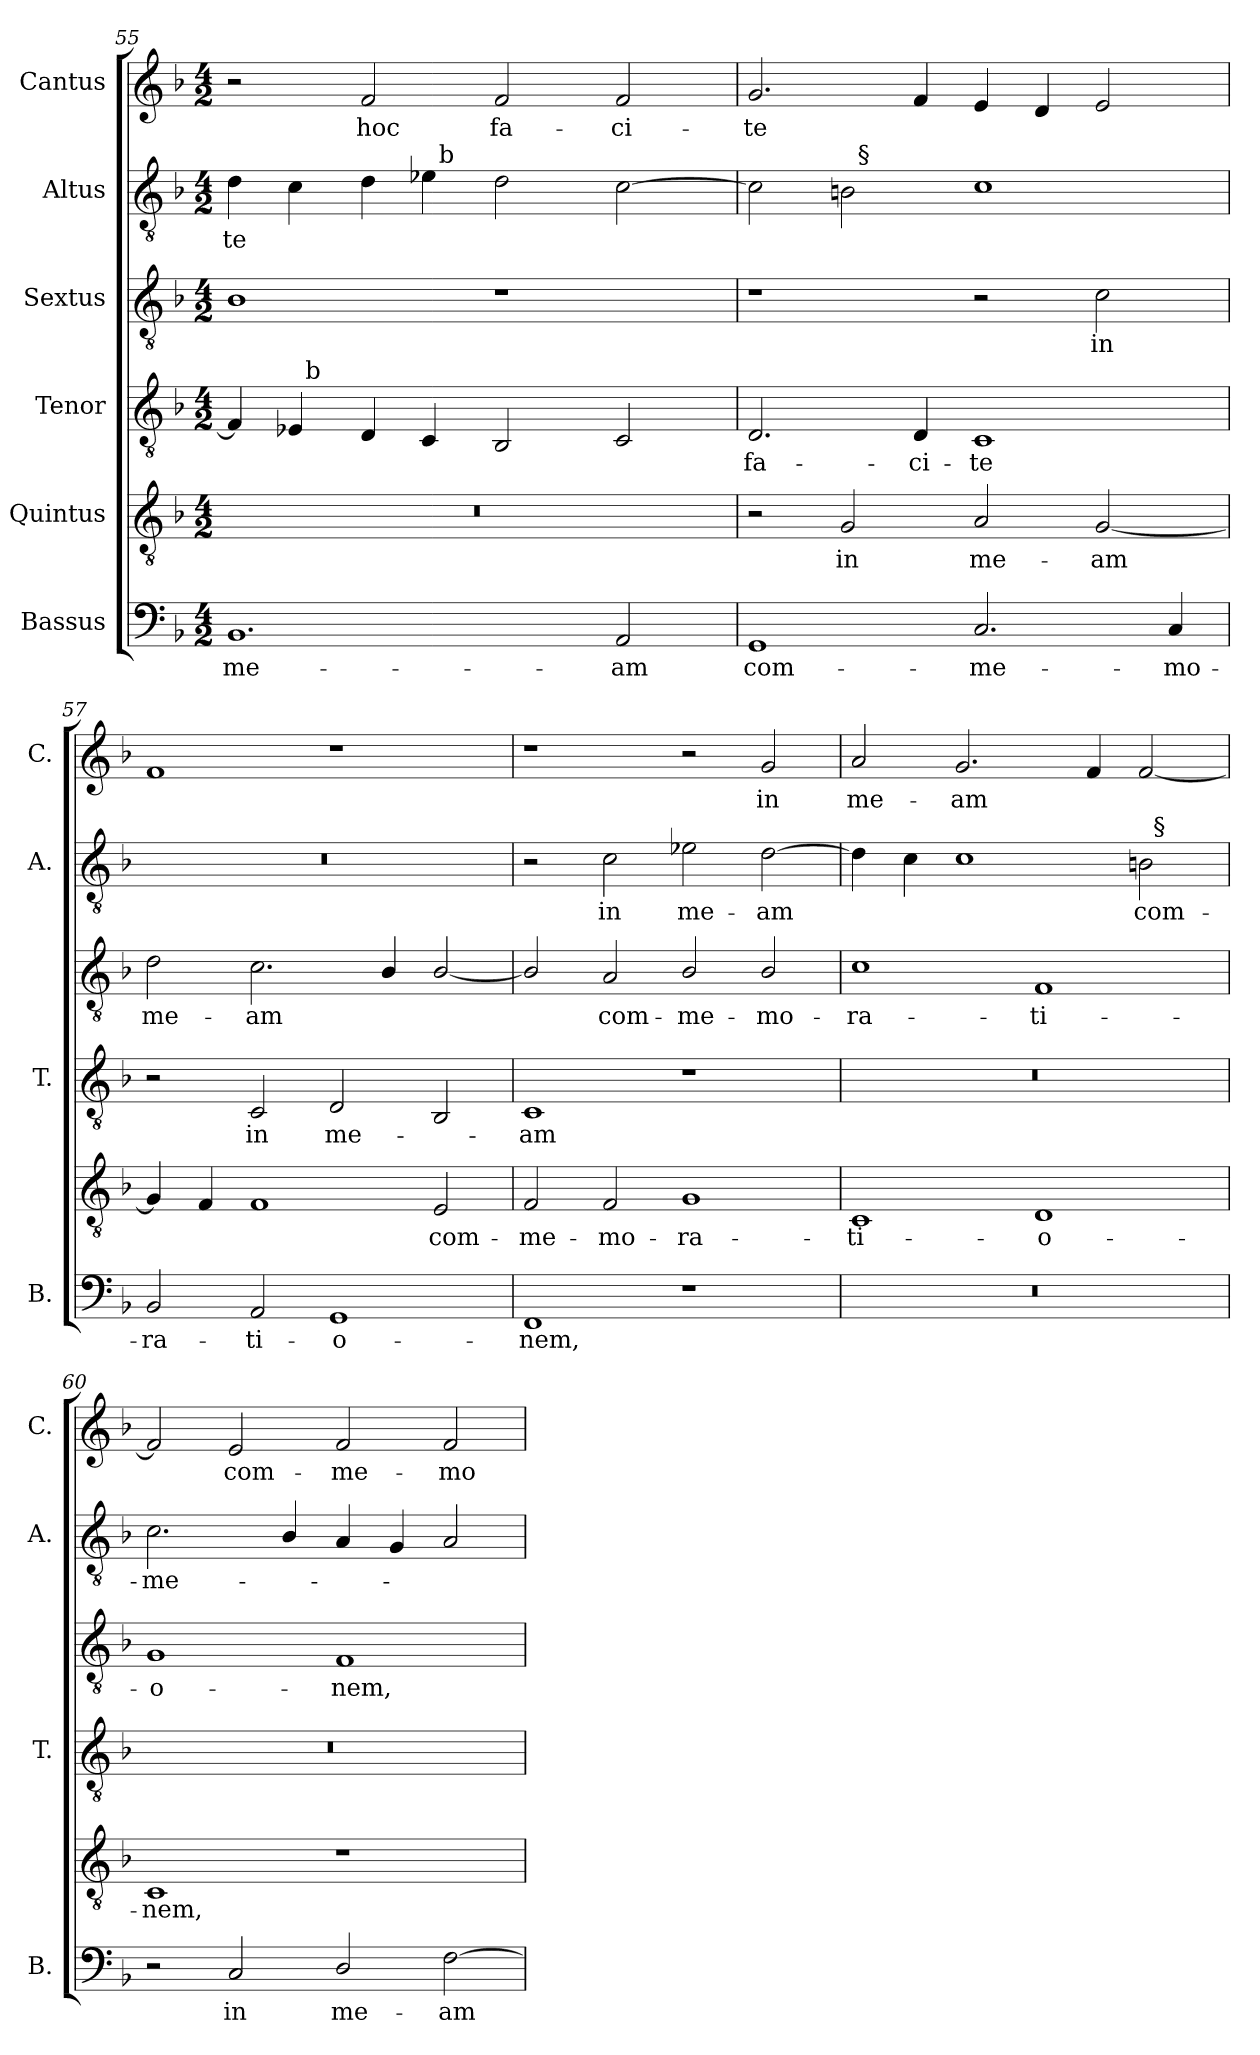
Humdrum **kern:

**kern	**text	**kern	**text	**kern	**text	**kern	**text	**kern	**text	**kern	**text
*part6	*part6	*part5	*part5	*part4	*part4	*part3	*part3	*part2	*part2	*part1	*part1
*staff6	*staff6	*staff5	*staff5	*staff4	*staff4	*staff3	*staff3	*staff2	*staff2	*staff1	*staff1
*I"Bassus	*	*I"Quintus	*	*I"Tenor	*	*I"Sextus	*	*I"Altus	*	*I"Cantus	*
*I'B.	*	*	*	*I'T.	*	*	*	*I'A.	*	*I'C.	*
*clefF4	*	*clefGv2	*	*clefGv2	*	*clefGv2	*	*clefGv2	*	*clefG2	*
*	*	*ITrd7c12	*	*ITrd7c12	*	*ITrd7c12	*	*ITrd7c12	*	*	*
*k[b-]	*	*k[b-]	*	*k[b-]	*	*k[b-]	*	*k[b-]	*	*k[b-]	*
*F:	*	*F:	*	*F:	*	*F:	*	*F:	*	*F:	*
*M4/2	*	*M4/2	*	*M4/2	*	*M4/2	*	*M4/2	*	*M4/2	*
=55	=55	=55	=55	=55	=55	=55	=55	=55	=55	=55	=55
!	!LO:LY:b	!LO:N:vis=1	!	!	!	!	!	!	!LO:LY:b	!	!
*	*	*	*	*^	*	*	*	*^	*	*	*
1.BB-	me-	0r	.	4FF/]	4ryy	.	1BB-	.	4D\	2ryy	-te	2r	.
.	.	.	.	4EE-/	32ryy	.	.	.	4C\	.	.	.	.
!	!	!	!	!	!LO:TX:a:t=b	!	!	!	!	!	!	!	!
.	.	.	.	.	1ryy	.	.	.	.	.	.	.	.
!	!	!	!	!	!	!	!	!	!	!	!	!	!LO:LY:b
.	.	.	.	4DD/	.	.	.	.	4D\	4ryy	.	2f/	hoc
.	.	.	.	4CC/	.	.	.	.	4E-\	32ryy	.	.	.
!	!	!	!	!	!	!	!	!	!	!LO:TX:a:t=b	!	!	!
.	.	.	.	.	.	.	.	.	.	1ryy	.	.	.
!	!	!	!	!	!	!	!	!	!	!	!	!	!LO:LY:b
.	.	.	.	2BBB-/	.	.	1r	.	2D\	.	.	2f/	fa-
.	.	.	.	.	2ryy	.	.	.	.	.	.	.	.
!	!LO:LY:b	!	!	!	!	!	!	!	!	!	!	!	!LO:LY:b
2AA/	-am	.	.	2CC/	.	.	.	.	[>2C\	.	.	2f/	-ci-
.	.	.	.	.	8..ryy	.	.	.	.	8..ryy	.	.	.
=56	=56	=56	=56	=56	=56	=56	=56	=56	=56	=56	=56	=56	=56
!	!LO:LY:b	!	!	!	!	!LO:LY:b	!	!	!	!	!	!	!LO:LY:b
*	*	*	*	*v	*v	*	*	*	*	*	*	*	*
1GG	com-	2r	.	2.DD/	fa-	1r	.	2C\]	2ryy	.	2.g/	-te
!	!	!	!LO:LY:b	!	!	!	!	!	!	!	!	!
.	.	2GG/	in	.	.	.	.	2BB\	32ryy	.	.	.
!	!	!	!	!	!	!	!	!	!LO:TX:a:t=§	!	!	!
.	.	.	.	.	.	.	.	.	1ryy	.	.	.
!	!	!	!	!	!LO:LY:b	!	!	!	!	!	!	!
.	.	.	.	4DD/	-ci-	.	.	.	.	.	4f/	.
!	!LO:LY:b	!	!LO:LY:b	!	!LO:LY:b	!	!	!	!	!	!	!
2.C/	-me-	2AA/	me-	1CC	-te	2r	.	1C	.	.	4e/	.
.	.	.	.	.	.	.	.	.	.	.	4d/	.
!	!	!	!LO:LY:b	!	!	!	!LO:LY:b	!	!	!	!	!
.	.	[<2GG/	-am	.	.	2C\	in	.	.	.	2e/	.
.	.	.	.	.	.	.	.	.	4...ryy	.	.	.
!	!LO:LY:b	!	!	!	!	!	!	!	!	!	!	!
4C/	-mo-	.	.	.	.	.	.	.	.	.	.	.
!!LO:LB:g=z
=57	=57	=57	=57	=57	=57	=57	=57	=57	=57	=57	=57	=57
!	!LO:LY:b	!	!	!	!	!	!LO:LY:b	!LO:N:vis=1	!	!	!	!
*	*	*	*	*	*	*	*	*v	*v	*	*	*
2BB-/	-ra-	4GG/]	.	2r	.	2D\	me-	0r	.	1f	.
.	.	4FF/	.	.	.	.	.	.	.	.	.
!	!LO:LY:b	!	!	!	!LO:LY:b	!	!LO:LY:b	!	!	!	!
2AA/	-ti-	1FF	.	2CC/	in	2.C\	-am	.	.	.	.
!	!LO:LY:b	!	!	!	!LO:LY:b	!	!	!	!	!	!
1GG	-o-	.	.	2DD/	me-	.	.	.	.	1r	.
.	.	.	.	.	.	4BB-/	.	.	.	.	.
!	!	!	!LO:LY:b	!	!	!	!	!	!	!	!
.	.	2EE/	com-	2BBB-/	.	[<2BB-/	.	.	.	.	.
=58	=58	=58	=58	=58	=58	=58	=58	=58	=58	=58	=58
!	!LO:LY:b	!	!LO:LY:b	!	!LO:LY:b	!	!	!	!	!	!
1FF	-nem,	2FF/	-me-	1CC	-am	2BB-/]	.	2r	.	1r	.
!	!	!	!LO:LY:b	!	!	!	!LO:LY:b	!	!LO:LY:b	!	!
.	.	2FF/	-mo-	.	.	2AA/	com-	2C\	in	.	.
!	!	!	!LO:LY:b	!	!	!	!LO:LY:b	!	!LO:LY:b	!	!
1r	.	1GG	-ra-	1r	.	2BB-/	-me-	2E-X\	me-	2r	.
!	!	!	!	!	!	!	!LO:LY:b	!	!LO:LY:b	!	!LO:LY:b
.	.	.	.	.	.	2BB-/	-mo-	[>2D\	-am	2g/	in
=59	=59	=59	=59	=59	=59	=59	=59	=59	=59	=59	=59
!LO:N:vis=1	!	!	!LO:LY:b	!LO:N:vis=1	!	!	!LO:LY:b	!	!	!	!LO:LY:b
*	*	*	*	*	*	*	*	*^	*	*	*
0r	.	1CC	-ti-	0r	.	1C	-ra-	4D\]	1ryy	.	2a/	me-
.	.	.	.	.	.	.	.	4C\	.	.	.	.
!	!	!	!	!	!	!	!	!	!	!	!	!LO:LY:b
.	.	.	.	.	.	.	.	1C	.	.	2.g/	-am
!	!	!	!LO:LY:b	!	!	!	!LO:LY:b	!	!	!	!	!
.	.	1DD	-o-	.	.	1FF	-ti-	.	2ryy	.	.	.
.	.	.	.	.	.	.	.	.	.	.	4f/	.
!	!	!	!	!	!	!	!	!	!	!LO:LY:b	!	!
.	.	.	.	.	.	.	.	2BB\	32ryy	com-	[<2f/	.
!	!	!	!	!	!	!	!	!	!LO:TX:a:t=§	!	!	!
.	.	.	.	.	.	.	.	.	4...ryy	.	.	.
=60	=60	=60	=60	=60	=60	=60	=60	=60	=60	=60	=60	=60
!	!	!	!LO:LY:b	!LO:N:vis=1	!	!	!LO:LY:b	!	!	!LO:LY:b	!	!
*	*	*	*	*	*	*	*	*v	*v	*	*	*
2r	.	1CC	-nem,	0r	.	1GG	-o-	2.C\	-me-	2f/]	.
!	!LO:LY:b	!	!	!	!	!	!	!	!	!	!LO:LY:b
2C/	in	.	.	.	.	.	.	.	.	2e/	com-
.	.	.	.	.	.	.	.	4BB-/	.	.	.
!	!LO:LY:b	!	!	!	!	!	!LO:LY:b	!	!	!	!LO:LY:b
2D/	me-	1r	.	.	.	1FF	-nem,	4AA/	.	2f/	-me-
.	.	.	.	.	.	.	.	4GG/	.	.	.
!	!LO:LY:b	!	!	!	!	!	!	!	!	!	!LO:LY:b
[>2F\	-am	.	.	.	.	.	.	2AA/	.	2f/	-mo-
=	=	=	=	=	=	=	=	=	=	=	=
*-	*-	*-	*-	*-	*-	*-	*-	*-	*-	*-	*-
